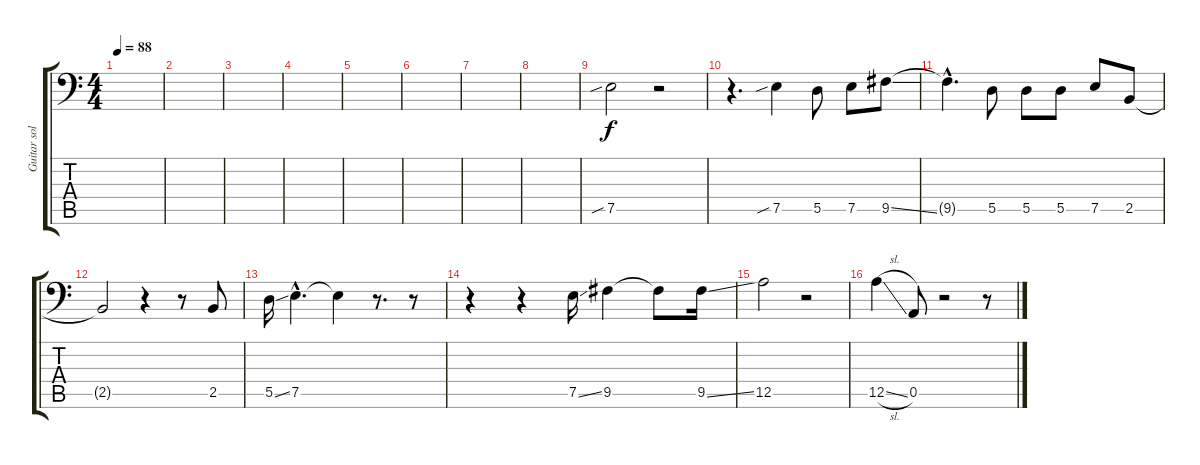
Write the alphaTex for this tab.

\track ("Guitar solo" "Guitar sol") {instrument acousticguitarnylon}
\staff {score tabs}
\tuning (E3 B2 G2 D2 A1 E1) {hide}
\ts (4 4)
\tempo 88
\clef f4
\ks c
|
|
|
|
|
|
|
|
7.5{sib}.2 r.2 |
r.4{d} 7.5{sib}.4 5.5.8 7.5.8 9.5{ss}.8 |
9.5{hac t}.4{d} 5.5.8 5.5.8 5.5.8 7.5.8 2.5.8 |
2.5{t}.2 r.4 r.8 2.5.8 |
5.5{ss}.16 7.5{hac}.4{d} 7.5{t}.4 r.8{d} r.8 |
r.4 r.4 7.5{ss}.16 9.5.4 9.5{t}.8 9.5{ss}.16 |
12.5.2 r.2 |
12.5{sl}.4 0.5.8 r.2 r.8
